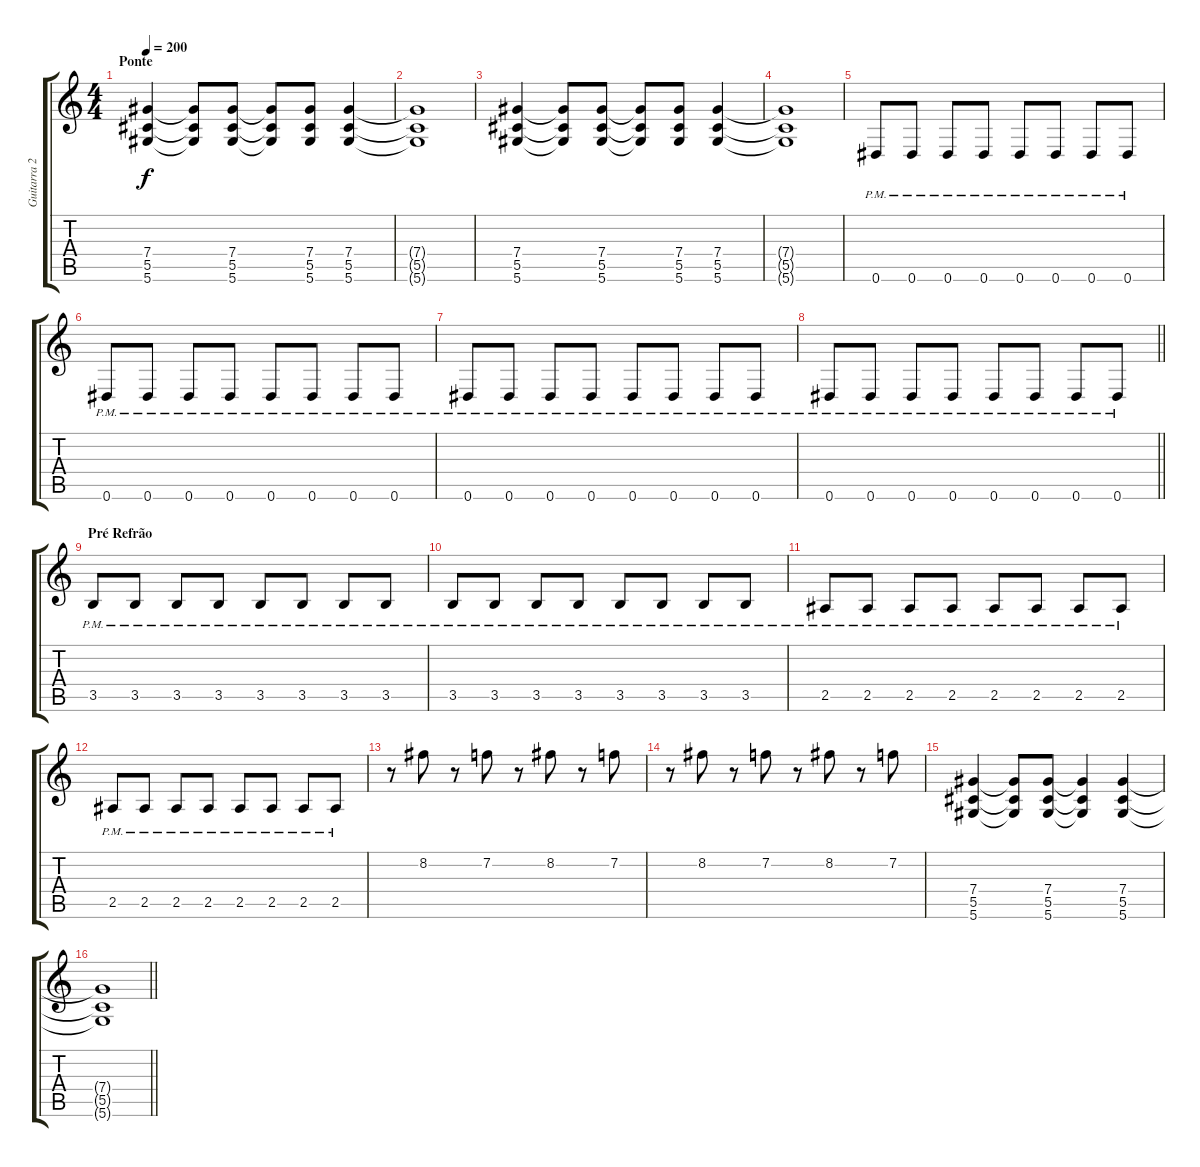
\track ("Guitarra 2" "Guitarra 2") {instrument overdrivenguitar}
\staff {score tabs}
\tuning (Eb4 Bb3 Gb3 Db3 Ab2 Eb2) {hide}
\ts (4 4)
\section ("" "Ponte")
\tempo 200
\clef g2
\ks c
(7.4 5.5 5.6).4{dy f} (7.4{t} 5.5{t} 5.6{t}).8 (7.4 5.5 5.6).8 (7.4{t} 5.5{t} 5.6{t}).8 (7.4 5.5 5.6).8 (7.4 5.5 5.6).4 |
(7.4{t} 5.5{t} 5.6{t}).1 |
(7.4 5.5 5.6).4 (7.4{t} 5.5{t} 5.6{t}).8 (7.4 5.5 5.6).8 (7.4{t} 5.5{t} 5.6{t}).8 (7.4 5.5 5.6).8 (7.4 5.5 5.6).4 |
(7.4{t} 5.5{t} 5.6{t}).1 |
0.6{pm}.8 0.6{pm}.8 0.6{pm}.8 0.6{pm}.8 0.6{pm}.8 0.6{pm}.8 0.6{pm}.8 0.6{pm}.8 |
0.6{pm}.8 0.6{pm}.8 0.6{pm}.8 0.6{pm}.8 0.6{pm}.8 0.6{pm}.8 0.6{pm}.8 0.6{pm}.8 |
0.6{pm}.8 0.6{pm}.8 0.6{pm}.8 0.6{pm}.8 0.6{pm}.8 0.6{pm}.8 0.6{pm}.8 0.6{pm}.8 |
\barLineRight lightlight
0.6{pm}.8 0.6{pm}.8 0.6{pm}.8 0.6{pm}.8 0.6{pm}.8 0.6{pm}.8 0.6{pm}.8 0.6{pm}.8 |
\section ("" "Pré Refrão")
3.5{pm}.8 3.5{pm}.8 3.5{pm}.8 3.5{pm}.8 3.5{pm}.8 3.5{pm}.8 3.5{pm}.8 3.5{pm}.8 |
3.5{pm}.8 3.5{pm}.8 3.5{pm}.8 3.5{pm}.8 3.5{pm}.8 3.5{pm}.8 3.5{pm}.8 3.5{pm}.8 |
2.5{pm}.8 2.5{pm}.8 2.5{pm}.8 2.5{pm}.8 2.5{pm}.8 2.5{pm}.8 2.5{pm}.8 2.5{pm}.8 |
2.5{pm}.8 2.5{pm}.8 2.5{pm}.8 2.5{pm}.8 2.5{pm}.8 2.5{pm}.8 2.5{pm}.8 2.5{pm}.8 |
r.8 8.2.8 r.8 7.2.8 r.8 8.2.8 r.8 7.2.8 |
r.8 8.2.8 r.8 7.2.8 r.8 8.2.8 r.8 7.2.8 |
(7.4 5.5 5.6).4 (7.4{t} 5.5{t} 5.6{t}).8 (7.4 5.5 5.6).8 (7.4{t} 5.5{t} 5.6{t}).4 (7.4 5.5 5.6).4 |
\barLineRight lightlight
(7.4{t} 5.5{t} 5.6{t}).1
